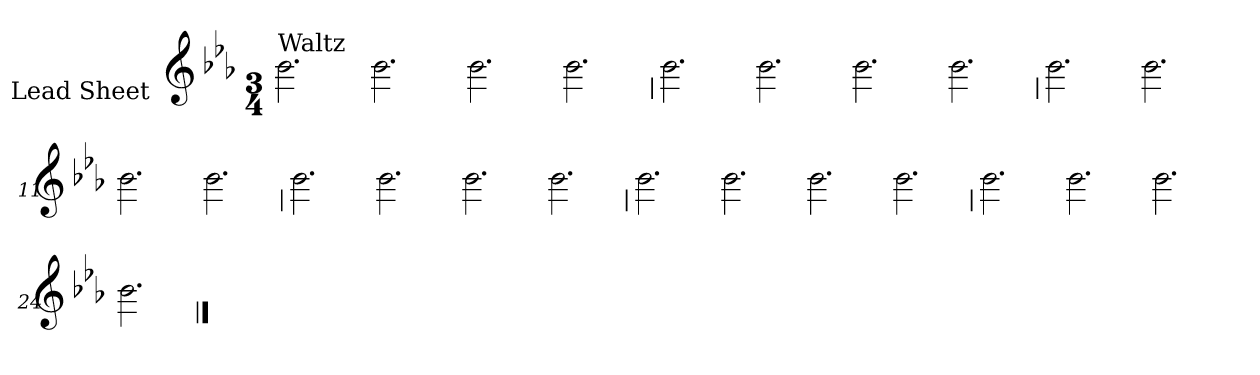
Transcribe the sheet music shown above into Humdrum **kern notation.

**kern
*part1
*staff1
*I"Lead Sheet
*stria0
*clefG2
*k[b-e-a-]
*c:
*M3/4
=1||
!LO:TX:a:t=Waltz
2.b-
=2-
2.b-
=3-
2.b-
=4-
2.b-
!!LO:LB:g=z
=5
2.b-
=6-
2.b-
=7-
2.b-
=8-
2.b-
!!LO:LB:g=z
=9
2.b-
=10-
2.b-
=11-
2.b-
=12-
2.b-
!!LO:LB:g=z
=13
2.b-
=14-
2.b-
=15-
2.b-
=16-
2.b-
!!LO:LB:g=z
=17
2.b-
=18-
2.b-
=19-
2.b-
=20-
2.b-
!!LO:LB:g=z
=21
2.b-
=22-
2.b-
=23-
2.b-
=24-
2.b-
==
*-
